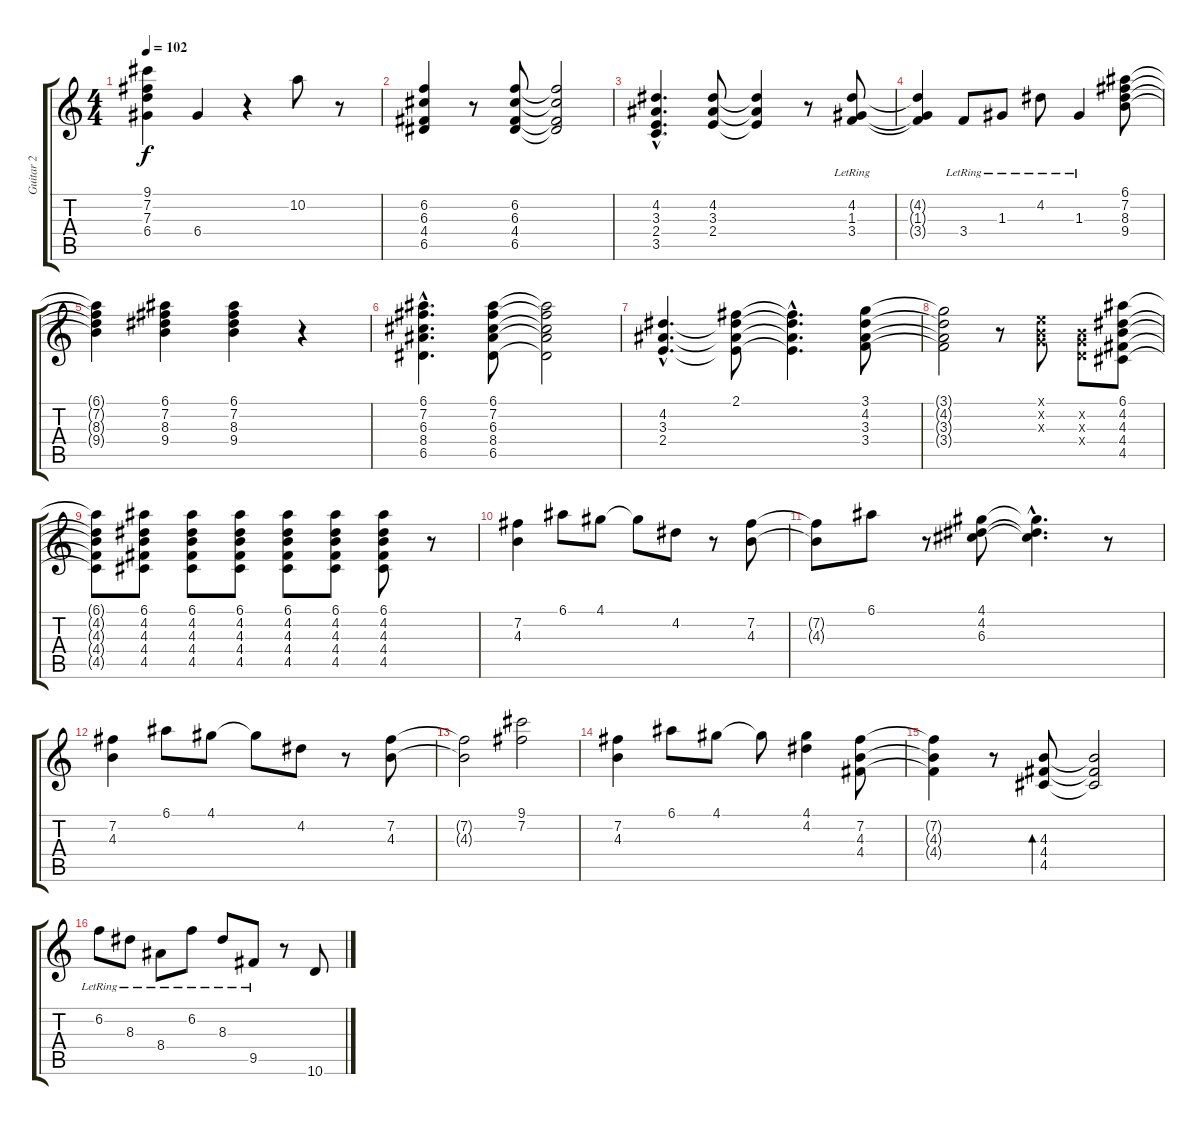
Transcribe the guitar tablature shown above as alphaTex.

\track ("Guitar 2" "Guitar 2") {instrument electricguitarjazz}
\staff {score tabs}
\tuning (E4 B3 G3 D3 A2 E2) {hide}
\ts (4 4)
\tempo 102
\clef g2
\ks c
(9.1{t} 7.2{t} 7.3{t} 6.4{t}).4{dy f} 6.4.4 r.4 10.2.8 r.8 |
(6.2 6.3 4.4 6.5).4 r.8 (6.2 6.3 4.4 6.5).8 (6.2{t} 6.3{t} 4.4{t} 6.5{t}).2 |
(4.2{hac} 3.3{hac} 2.4{hac} 3.5{hac}).4{d} (4.2 3.3 2.4).8 (4.2{t} 3.3{t} 2.4{t}).4 r.8 (4.2{lr} 1.3 3.4).8 |
(4.2{t} 1.3{t} 3.4{t}).4 3.4{lr}.8 1.3{lr}.8 4.2{lr}.8 1.3{lr}.4 (6.1 7.2 8.3 9.4).8 |
(6.1{t} 7.2{t} 8.3{t} 9.4{t}).4 (6.1 7.2 8.3 9.4).4 (6.1 7.2 8.3 9.4).4 r.4 |
(6.1{hac} 7.2{hac} 6.3{hac} 8.4{hac} 6.5{hac}).4{d} (6.1 7.2 6.3 8.4 6.5).8 (6.1{t} 7.2{t} 6.3{t} 8.4{t} 6.5{t}).2 |
(4.2{hac} 3.3{hac} 2.4{hac}).4{d} (2.1 4.2{t} 3.3{t} 2.4{t}).8 (2.1{hac t} 4.2{hac t} 3.3{hac t} 2.4{hac t}).4{d} (3.1 4.2 3.3 3.4).8 |
(3.1{t} 4.2{t} 3.3{t} 3.4{t}).2 r.8 (0.1{x} 0.2{x} 0.3{x}).8 (0.2{x} 0.3{x} 0.4{x}).8 (6.1 4.2 4.3 4.4 4.5).8 |
(6.1{t} 4.2{t} 4.3{t} 4.4{t} 4.5{t}).8 (6.1 4.2 4.3 4.4 4.5).8 (6.1 4.2 4.3 4.4 4.5).8 (6.1 4.2 4.3 4.4 4.5).8 (6.1 4.2 4.3 4.4 4.5).8 (6.1 4.2 4.3 4.4 4.5).8 (6.1 4.2 4.3 4.4 4.5).8 r.8 |
(7.2 4.3).4 6.1.8 4.1.8 4.1{t}.8 4.2.8 r.8 (7.2 4.3).8 |
(7.2{t} 4.3{t}).8 6.1.8 r.8 (4.1 4.2 6.3).8 (4.1{hac t} 4.2{hac t} 6.3{hac t}).4{d} r.8 |
(7.2 4.3).4 6.1.8 4.1.8 4.1{t}.8 4.2.8 r.8 (7.2 4.3).8 |
(7.2{t} 4.3{t}).2 (9.1 7.2).2 |
(7.2 4.3).4 6.1.8 4.1.8 4.1{t}.8 (4.1 4.2).4 (7.2 4.3 4.4).8 |
(7.2{t} 4.3{t} 4.4{t}).4 r.8 (4.3 4.4 4.5).8{bd 240} (4.3{t} 4.4{t} 4.5{t}).2 |
6.2{lr}.8 8.3{lr}.8 8.4{lr}.8 6.2{lr}.8 8.3{lr}.8 9.5{lr}.8 r.8 10.6.8
